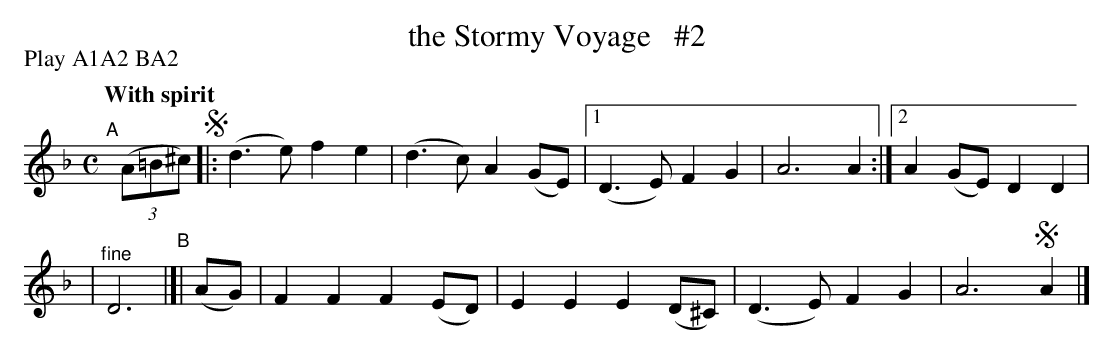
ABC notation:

X:1
T: the Stormy Voyage   #2
P: Play A1A2 BA2
Q: "With spirit"
M: C
L: 1/8
K: Dm
"^A"[|] ((3A=B^c) !segno!|: (d3e) f2e2 | (d3c) A2(GE) |[1 (D3E) F2G2 | A6 A2 :|[2 A2(GE) D2D2 |
| "^fine"D6 "^B"|[| (AG) | F2F2 F2(ED)| E2E2 E2(D^C) | (D3E) F2G2 | A6 !segno!A2 |]
